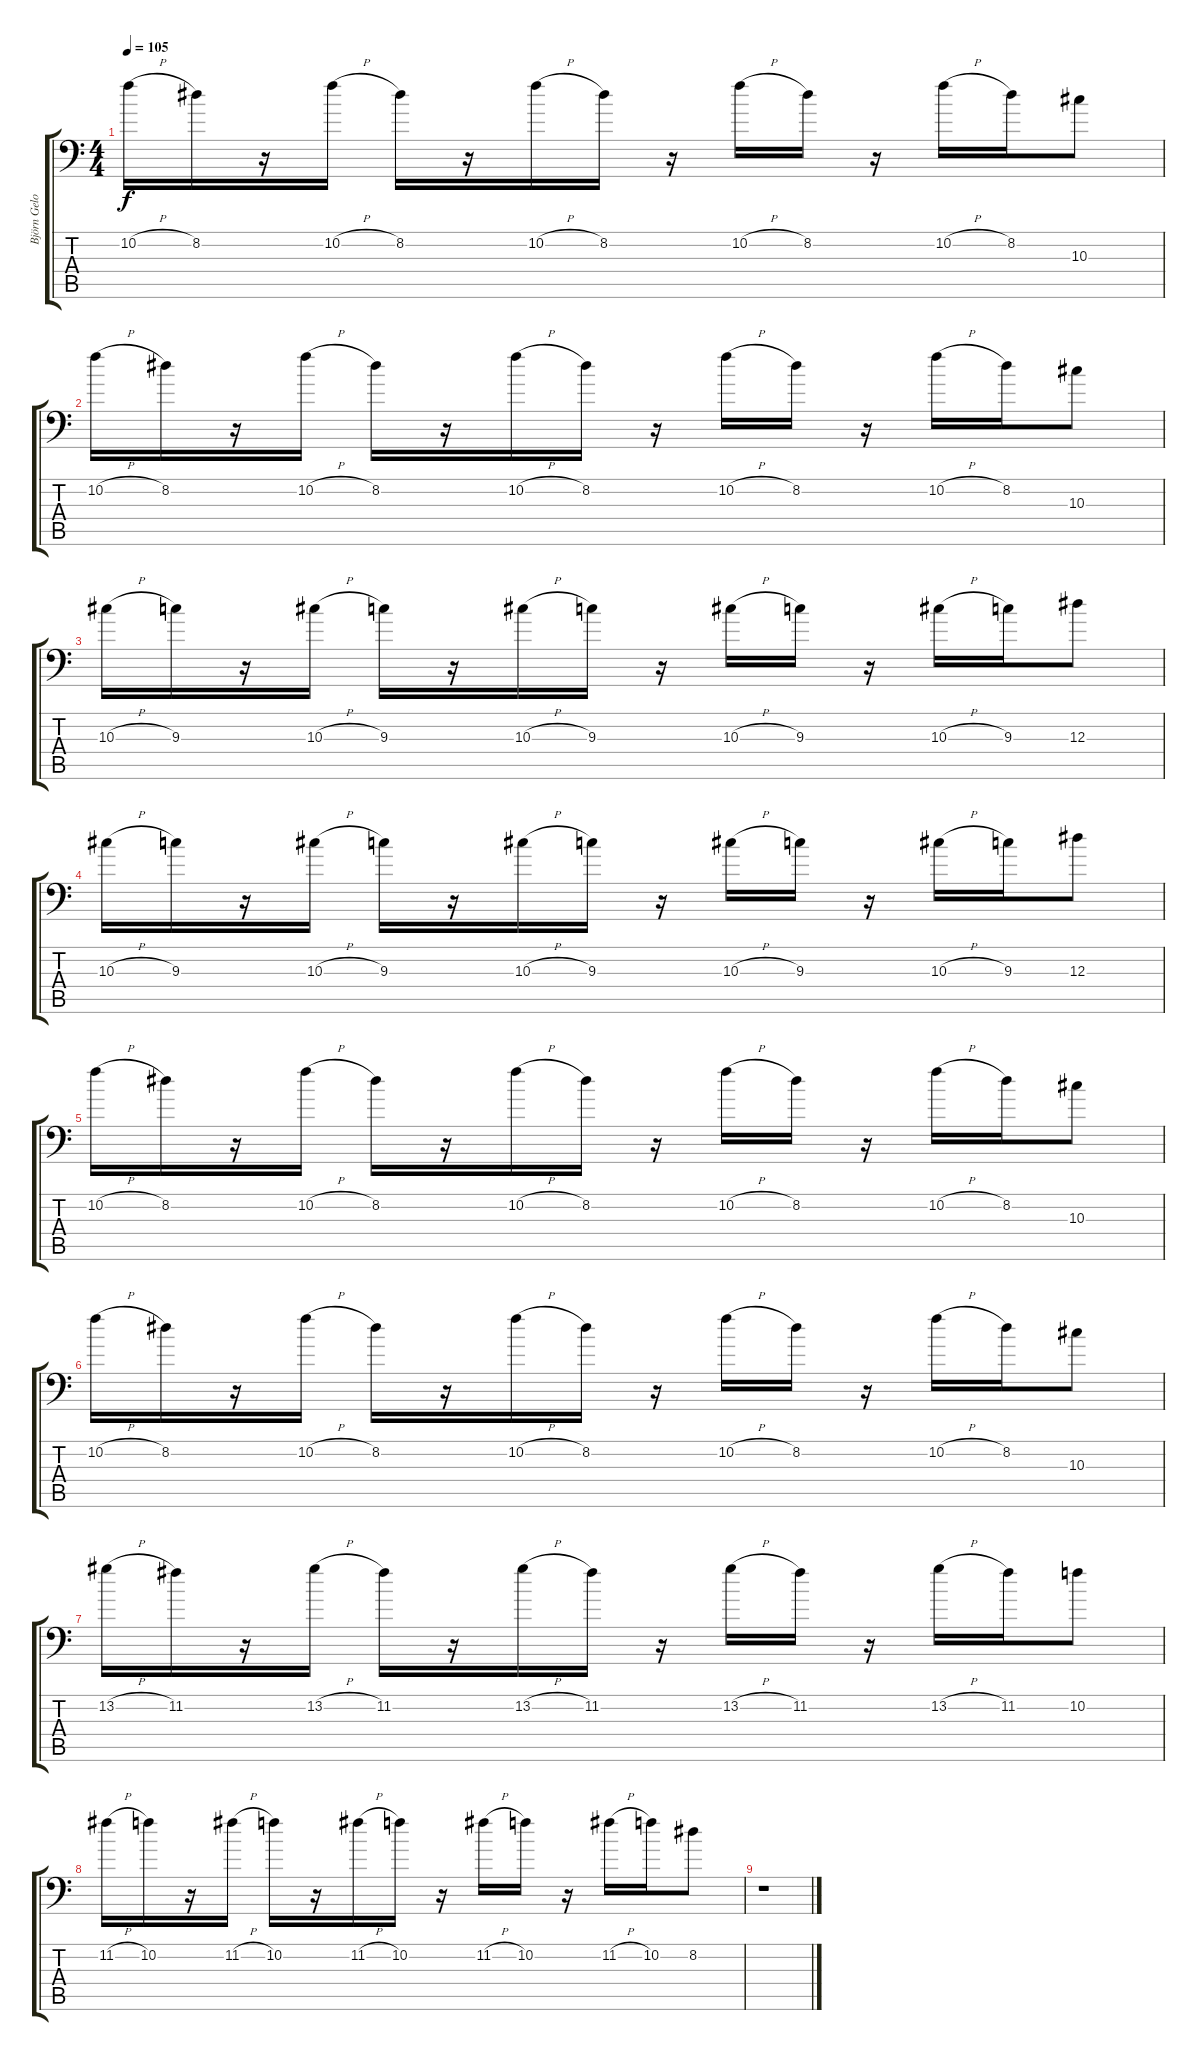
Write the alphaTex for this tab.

\track ("Björn Gelotte" "Björn Gelo") {instrument distortionguitar}
\staff {score tabs}
\tuning (C4 G3 Eb3 Bb2 F2 Bb1) {hide}
\ts (4 4)
\tempo 105
\clef f4
\ks c
10.2{h}.16{dy f} 8.2.16 r.16 10.2{h}.16 8.2.16 r.16 10.2{h}.16 8.2.16 r.16 10.2{h}.16 8.2.16 r.16 10.2{h}.16 8.2.16 10.3.8 |
10.2{h}.16 8.2.16 r.16 10.2{h}.16 8.2.16 r.16 10.2{h}.16 8.2.16 r.16 10.2{h}.16 8.2.16 r.16 10.2{h}.16 8.2.16 10.3.8 |
10.3{h}.16 9.3.16 r.16 10.3{h}.16 9.3.16 r.16 10.3{h}.16 9.3.16 r.16 10.3{h}.16 9.3.16 r.16 10.3{h}.16 9.3.16 12.3.8 |
10.3{h}.16 9.3.16 r.16 10.3{h}.16 9.3.16 r.16 10.3{h}.16 9.3.16 r.16 10.3{h}.16 9.3.16 r.16 10.3{h}.16 9.3.16 12.3.8 |
10.2{h}.16 8.2.16 r.16 10.2{h}.16 8.2.16 r.16 10.2{h}.16 8.2.16 r.16 10.2{h}.16 8.2.16 r.16 10.2{h}.16 8.2.16 10.3.8 |
10.2{h}.16 8.2.16 r.16 10.2{h}.16 8.2.16 r.16 10.2{h}.16 8.2.16 r.16 10.2{h}.16 8.2.16 r.16 10.2{h}.16 8.2.16 10.3.8 |
13.2{h}.16 11.2.16 r.16 13.2{h}.16 11.2.16 r.16 13.2{h}.16 11.2.16 r.16 13.2{h}.16 11.2.16 r.16 13.2{h}.16 11.2.16 10.2.8 |
11.2{h}.16 10.2.16 r.16 11.2{h}.16 10.2.16 r.16 11.2{h}.16 10.2.16 r.16 11.2{h}.16 10.2.16 r.16 11.2{h}.16 10.2.16 8.2.8 |
r.1
